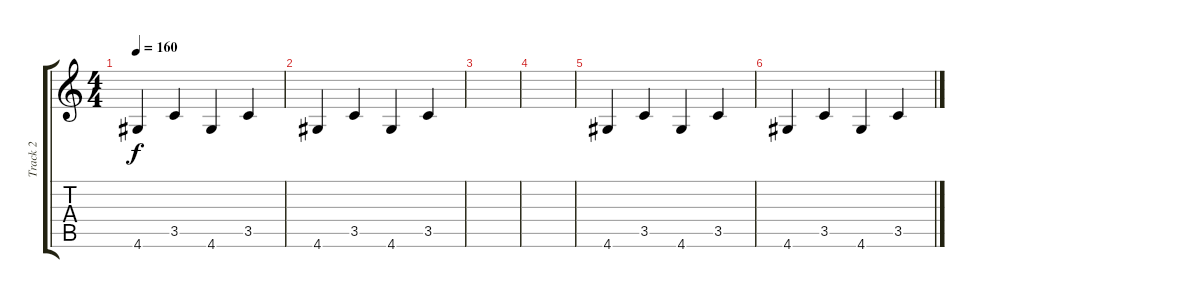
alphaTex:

\track ("Track 2" "Track 2") {instrument acousticguitarsteel}
\staff {score tabs}
\tuning (E4 B3 G3 D3 A2 E2) {hide}
\ts (4 4)
\tempo 160
\clef g2
\ks c
4.6.4{dy f} 3.5.4 4.6.4 3.5.4 |
4.6.4 3.5.4 4.6.4 3.5.4 |
|
|
4.6.4 3.5.4 4.6.4 3.5.4 |
4.6.4 3.5.4 4.6.4 3.5.4
